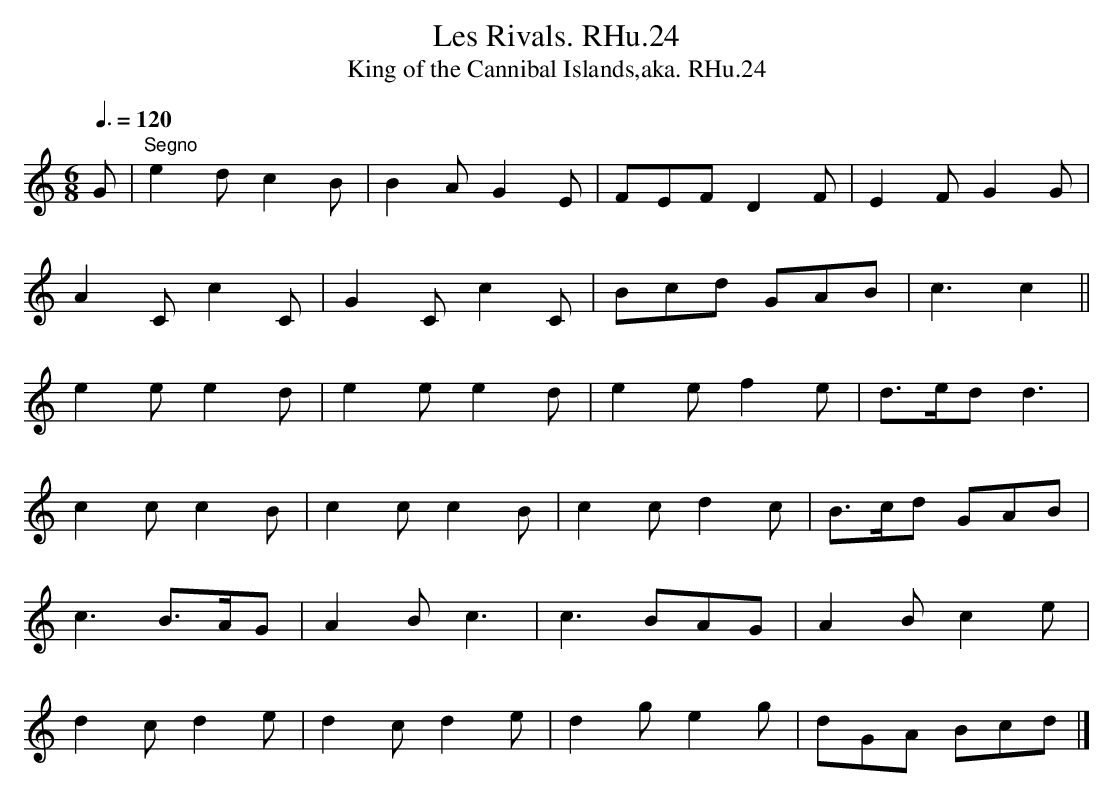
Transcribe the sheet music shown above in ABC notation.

X:1
T:Les Rivals. RHu.24
T:King of the Cannibal Islands,aka. RHu.24
M:6/8
L:1/8
Q:3/8=120
K:C major
G|"Segno"e2dc2B|B2AG2E|FEF D2F|E2FG2G|!
A2Cc2C|G2Cc2C|Bcd GAB|c3c2||!
e2ee2d|e2ee2d|e2ef2e|d>edd3|!
c2cc2B|c2cc2B|c2cd2c|B>cd GAB|!
c3B>AG|A2Bc3|c3 BAG|A2Bc2e|!
d2cd2e|d2cd2e|d2ge2g|dGA Bcd|]
